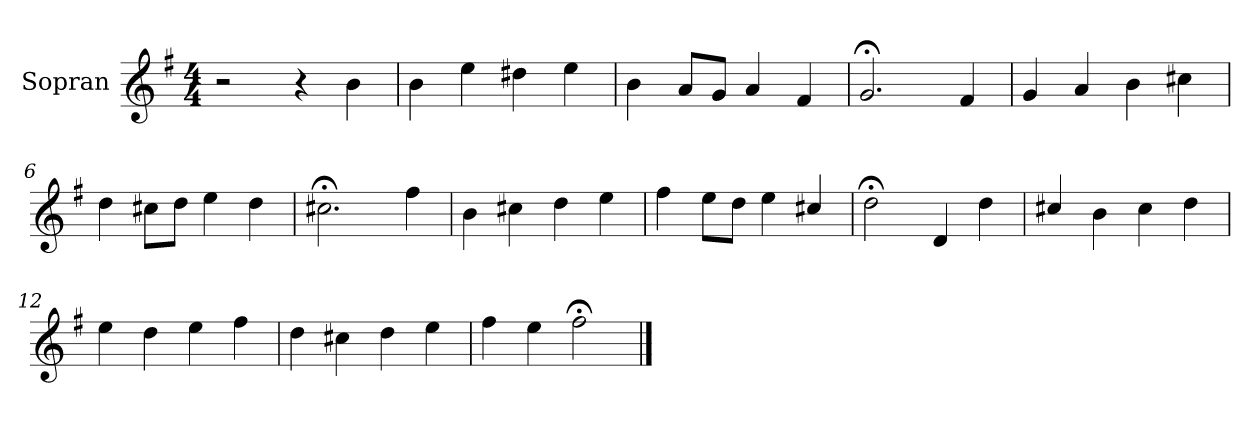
**kern
*part1
*staff1
*I"Sopran
*I'S.
*clefG2
*k[f#]
*M4/4
=1
2r
4r
4b\
=2
4b\
4ee\
4dd#X\
4ee\
=3
4b\
8a/L
8g/J
4a/
4f#/
=4
2.g;</
4f#/
=5
4g/
4a/
4b\
4cc#X\
!!LO:LB:g=z
=6
4dd\
8cc#X\L
8dd\J
4ee\
4dd\
=7
2.cc#X;<\
4ff#\
=8
4b\
4cc#X\
4dd\
4ee\
=9
4ff#\
8ee\L
8dd\J
4ee\
4cc#X/
=10
2dd;<\
4d/
4dd\
=11
4cc#X/
4b\
4cc#\
4dd\
=12
4ee\
4dd\
4ee\
4ff#\
=13
4dd\
4cc#X\
4dd\
4ee\
=14
4ff#\
4ee\
2ff#;<\
==
*-
